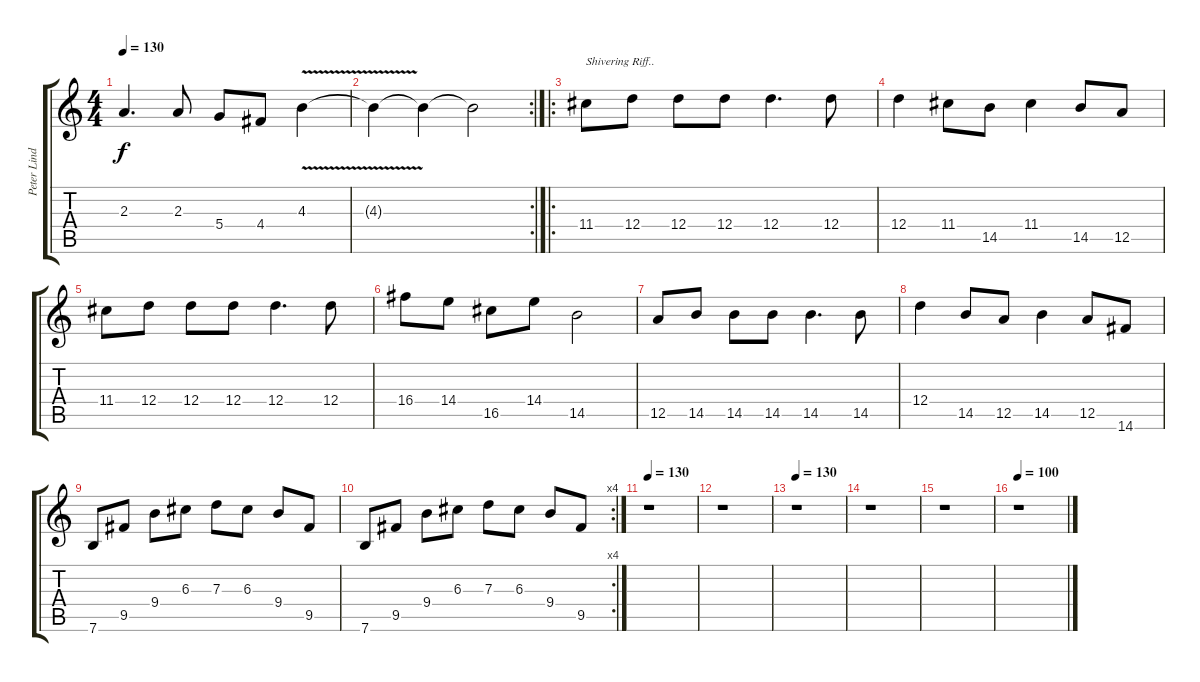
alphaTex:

\track ("Peter Lindgren" "Peter Lind") {instrument distortionguitar}
\staff {score tabs}
\tuning (E4 B3 G3 D3 A2 E2) {hide}
\ts (4 4)
\tempo 130
\clef g2
\ks c
2.3.4{d dy f} 2.3.8 5.4.8 4.4.8 4.3{v}.4 |
\rc 2
4.3{t}.4 4.3{t}.4 4.3{t}.2 |
\ro
11.4.8{txt "Shivering Riff.. "} 12.4.8 12.4.8 12.4.8 12.4.4{d} 12.4.8 |
12.4.4 11.4.8 14.5.8 11.4.4 14.5.8 12.5.8 |
11.4.8 12.4.8 12.4.8 12.4.8 12.4.4{d} 12.4.8 |
16.4.8 14.4.8 16.5.8 14.4.8 14.5.2 |
12.5.8 14.5.8 14.5.8 14.5.8 14.5.4{d} 14.5.8 |
12.4.4 14.5.8 12.5.8 14.5.4 12.5.8 14.6.8 |
7.6.8 9.5.8 9.4.8 6.3.8 7.3.8 6.3.8 9.4.8 9.5.8 |
\rc 4
7.6.8 9.5.8 9.4.8 6.3.8 7.3.8 6.3.8 9.4.8 9.5.8 |
\tempo 130
r.1 |
r.1 |
\tempo 130
r.1 |
r.1 |
r.1 |
\tempo 100
r.1
